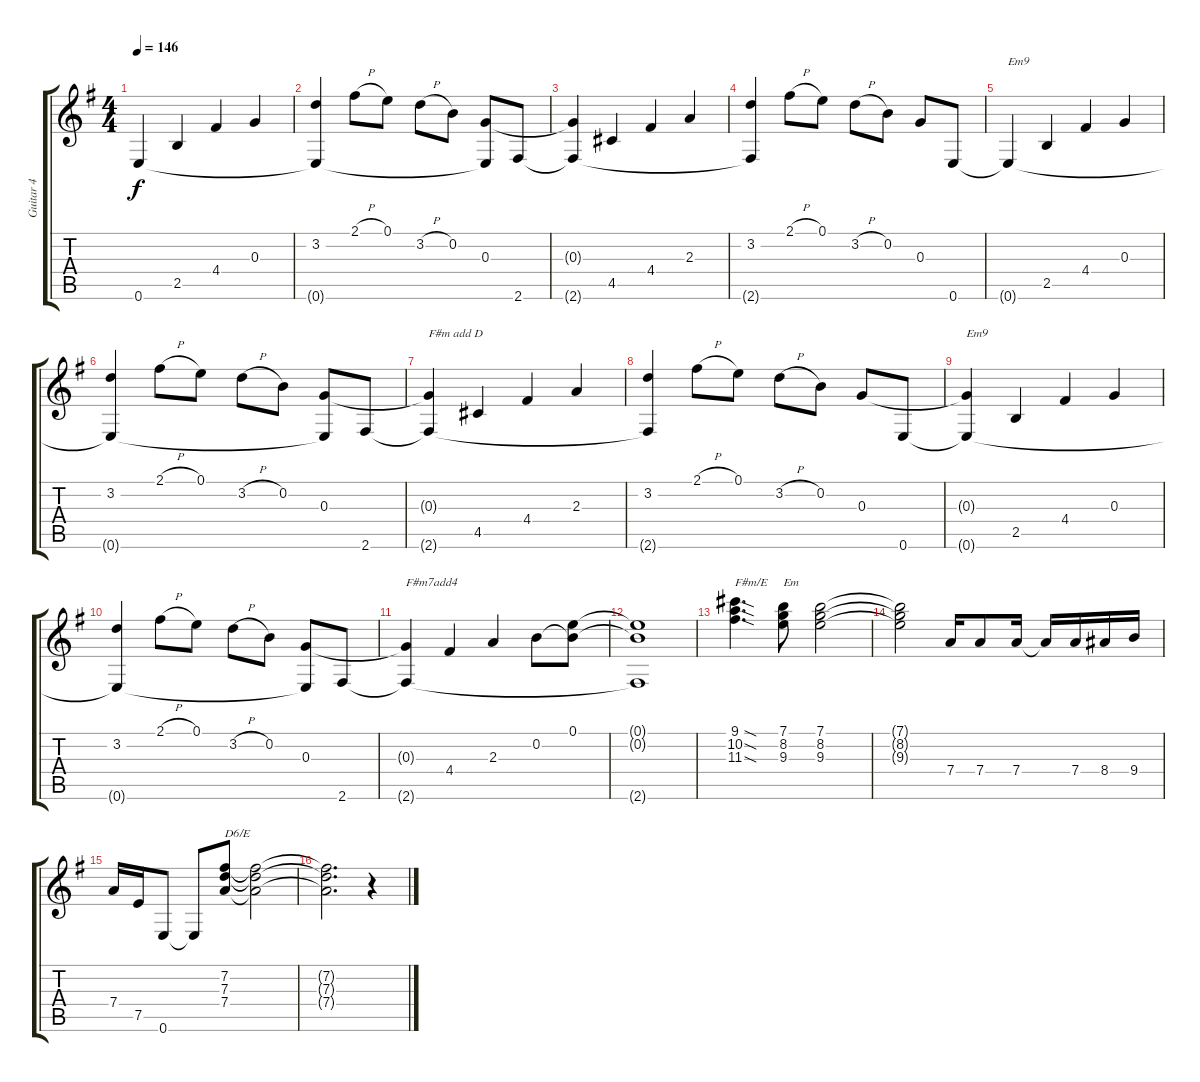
\track ("Guitar 4" "Guitar 4") {instrument overdrivenguitar}
\staff {score tabs}
\tuning (E4 B3 G3 D3 A2 E2) {hide}
\ts (4 4)
\tempo 146
\clef g2
\ks g
0.6.4{dy f volume 0 instrument overdrivenguitar} 2.5.4{volume 13} 4.4.4 0.3.4 |
(3.2 0.6{t}).4 2.1{h}.8 0.1.8 3.2{h}.8 0.2.8 (0.3 0.6{t}).8 2.6.8 |
(0.3{t} 2.6{t}).4 4.5.4 4.4.4 2.3.4 |
(3.2 2.6{t}).4 2.1{h}.8 0.1.8 3.2{h}.8 0.2.8 0.3.8 0.6.8 |
0.6{t}.4{txt "Em9"} 2.5.4 4.4.4 0.3.4 |
(3.2 0.6{t}).4 2.1{h}.8 0.1.8 3.2{h}.8 0.2.8 (0.3 0.6{t}).8 2.6.8 |
(0.3{t} 2.6{t}).4{txt "F#m add D"} 4.5.4 4.4.4 2.3.4 |
(3.2 2.6{t}).4 2.1{h}.8 0.1.8 3.2{h}.8 0.2.8 0.3.8 0.6.8 |
(0.3{t} 0.6{t}).4{txt "Em9"} 2.5.4 4.4.4 0.3.4 |
(3.2 0.6{t}).4 2.1{h}.8 0.1.8 3.2{h}.8 0.2.8 (0.3 0.6{t}).8 2.6.8 |
(0.3{t} 2.6{t}).4{txt "F#m7add4"} 4.4.4 2.3.4 0.2.8 (0.1 0.2{t}).8 |
(0.1{t} 0.2{t} 2.6{t}).1 |
(9.1{sod} 10.2{sod} 11.3{sod}).4{d txt "F#m/E"} (7.1 8.2 9.3).8{txt "Em"} (7.1 8.2 9.3).2 |
(7.1{t} 8.2{t} 9.3{t}).2 7.4.16 7.4.8 7.4.16 7.4{t}.16 7.4.16 8.4.16 9.4.16 |
7.4.16 7.5.16 0.6.8 0.6{t}.8 (7.2 7.3 7.4).8{txt "D6/E"} (7.2{t} 7.3{t} 7.4{t}).2 |
(7.2{t} 7.3{t} 7.4{t}).2{d} r.4
